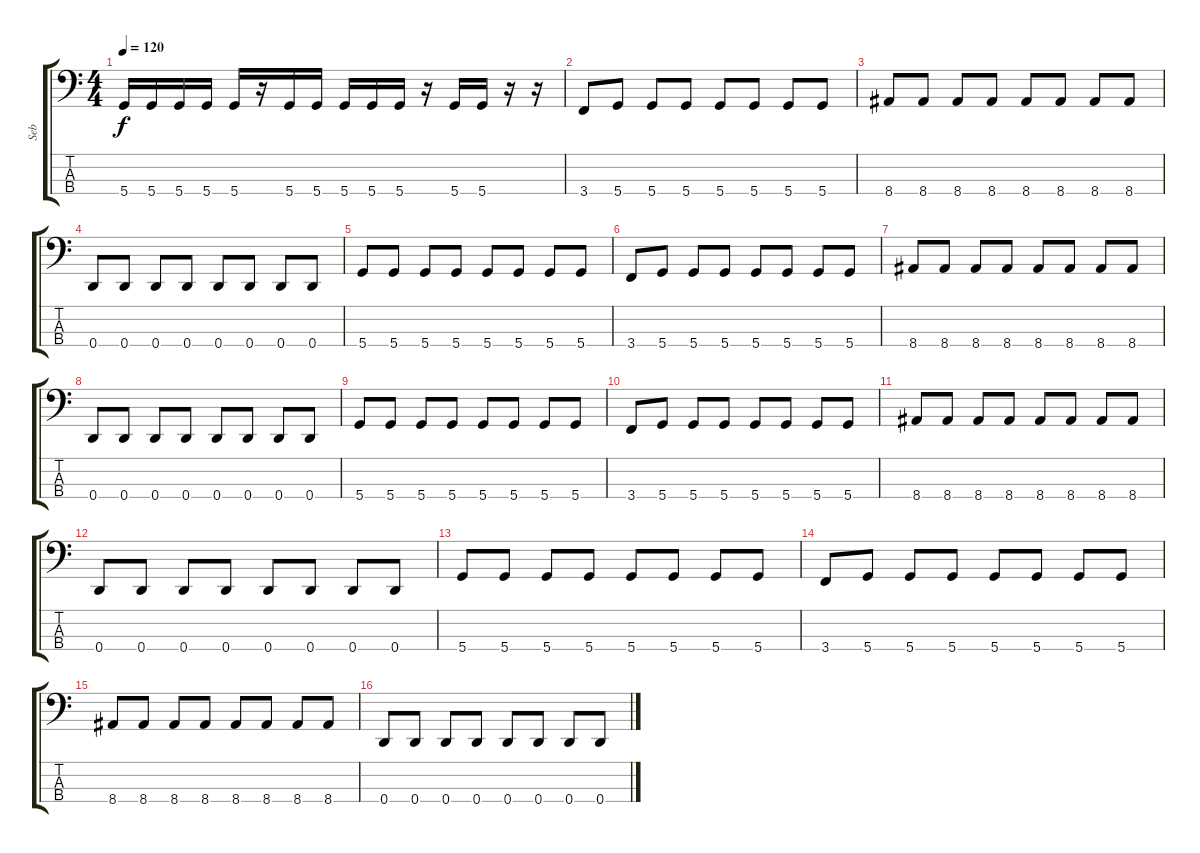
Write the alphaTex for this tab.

\track ("Seb" "Seb") {instrument electricbasspick}
\staff {score tabs}
\tuning (G2 D2 A1 D1) {hide}
\ts (4 4)
\tempo 120
\clef f4
\ks c
5.4.16{dy f} 5.4.16 5.4.16 5.4.16 5.4.16 r.16 5.4.16 5.4.16 5.4.16 5.4.16 5.4.16 r.16 5.4.16 5.4.16 r.16 r.16 |
3.4.8 5.4.8 5.4.8 5.4.8 5.4.8 5.4.8 5.4.8 5.4.8 |
8.4.8 8.4.8 8.4.8 8.4.8 8.4.8 8.4.8 8.4.8 8.4.8 |
0.4.8 0.4.8 0.4.8 0.4.8 0.4.8 0.4.8 0.4.8 0.4.8 |
5.4.8 5.4.8 5.4.8 5.4.8 5.4.8 5.4.8 5.4.8 5.4.8 |
3.4.8 5.4.8 5.4.8 5.4.8 5.4.8 5.4.8 5.4.8 5.4.8 |
8.4.8 8.4.8 8.4.8 8.4.8 8.4.8 8.4.8 8.4.8 8.4.8 |
0.4.8 0.4.8 0.4.8 0.4.8 0.4.8 0.4.8 0.4.8 0.4.8 |
5.4.8 5.4.8 5.4.8 5.4.8 5.4.8 5.4.8 5.4.8 5.4.8 |
3.4.8 5.4.8 5.4.8 5.4.8 5.4.8 5.4.8 5.4.8 5.4.8 |
8.4.8 8.4.8 8.4.8 8.4.8 8.4.8 8.4.8 8.4.8 8.4.8 |
0.4.8 0.4.8 0.4.8 0.4.8 0.4.8 0.4.8 0.4.8 0.4.8 |
5.4.8 5.4.8 5.4.8 5.4.8 5.4.8 5.4.8 5.4.8 5.4.8 |
3.4.8 5.4.8 5.4.8 5.4.8 5.4.8 5.4.8 5.4.8 5.4.8 |
8.4.8 8.4.8 8.4.8 8.4.8 8.4.8 8.4.8 8.4.8 8.4.8 |
0.4.8 0.4.8 0.4.8 0.4.8 0.4.8 0.4.8 0.4.8 0.4.8
